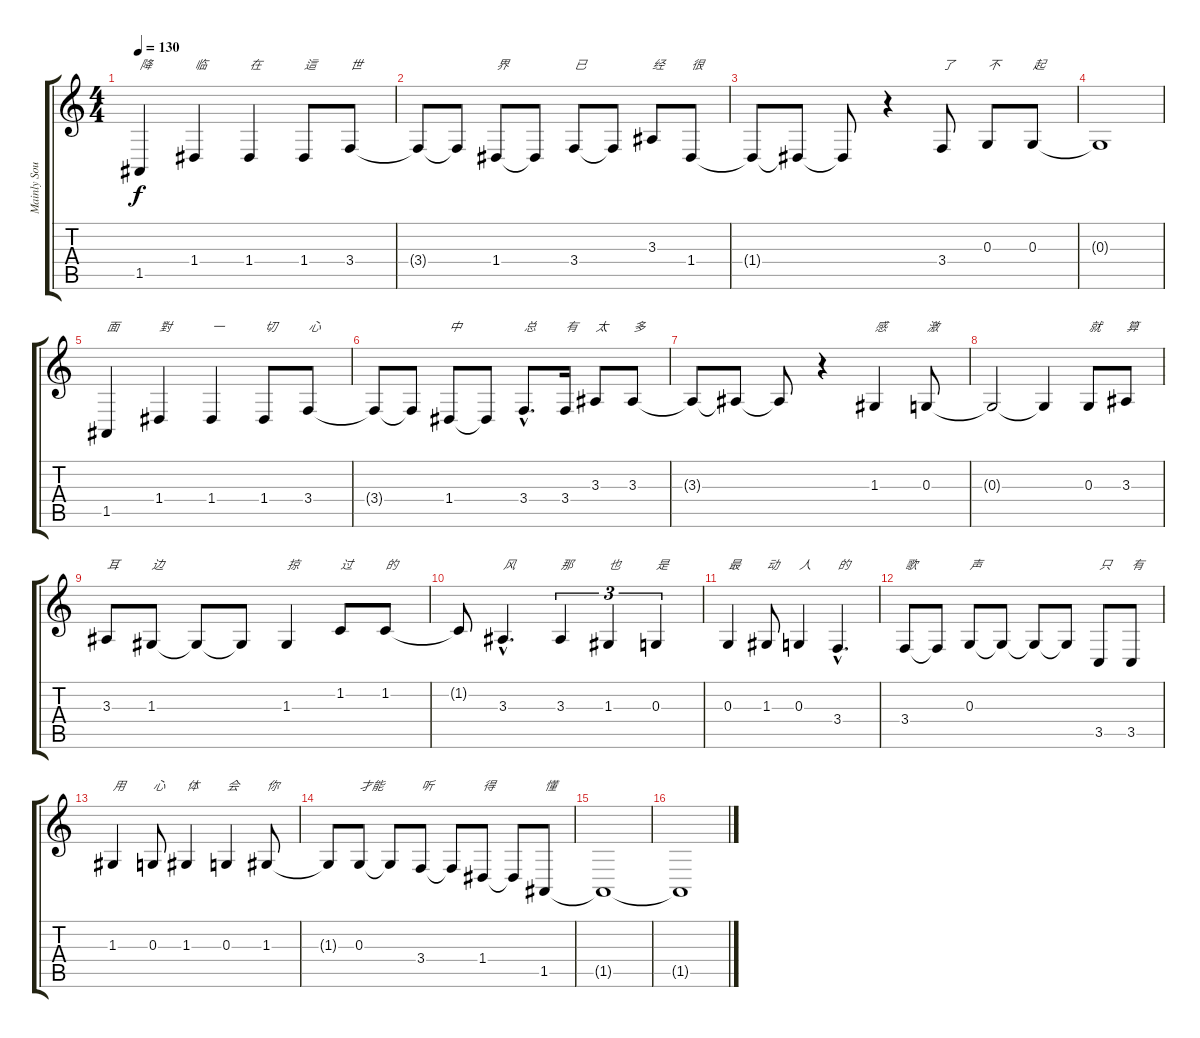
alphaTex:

\track ("Mainly Sound" "Mainly Sou") {instrument viola}
\staff {score tabs}
\tuning (E4 B3 G3 D3 A2 E2) {hide}
\ts (4 4)
\tempo 130
\clef g2
\ks c
1.5.4{txt "降" dy f} 1.4.4{txt "临"} 1.4.4{txt "在"} 1.4.8{txt "這"} 3.4.8{txt "世"} |
3.4{t}.8 3.4{t}.8 1.4.8{txt "界"} 1.4{t}.8 3.4.8{txt "已"} 3.4{t}.8 3.3.8{txt "经"} 1.4.8{txt "很"} |
1.4{t}.8 1.4{t}.8 1.4{t}.8 r.4 3.4.8{txt "了"} 0.3.8{txt "不"} 0.3.8{txt "起"} |
0.3{t}.1 |
1.5.4{txt "面"} 1.4.4{txt "對"} 1.4.4{txt "一"} 1.4.8{txt "切"} 3.4.8{txt "心"} |
3.4{t}.8 3.4{t}.8 1.4.8{txt "中"} 1.4{t}.8 3.4{hac}.8{d txt "总"} 3.4.16{txt "有"} 3.3.8{txt "太"} 3.3.8{txt "多"} |
3.3{t}.8 3.3{t}.8 3.3{t}.8 r.4 1.3.4{txt "感"} 0.3.8{txt "激"} |
0.3{t}.2 0.3{t}.4 0.3.8{txt "就"} 3.3.8{txt "算"} |
3.3.8{txt "耳"} 1.3.8{txt "边"} 1.3{t}.8 1.3{t}.8 1.3.4{txt "掠"} 1.2.8{txt "过"} 1.2.8{txt "的"} |
1.2{t}.8 3.3{hac}.4{d txt "风"} 3.3.4{tu (3 2) txt "那"} 1.3.4{tu (3 2) txt "也"} 0.3.4{tu (3 2) txt "是"} |
0.3.4{txt "最"} 1.3.8{txt "动"} 0.3.4{txt "人"} 3.4{hac}.4{d txt "的"} |
3.4.8{txt "歌"} 3.4{t}.8 0.3.8{txt "声"} 0.3{t}.8 0.3{t}.8 0.3{t}.8 3.5.8{txt "只"} 3.5.8{txt "有"} |
1.3.4{txt "用"} 0.3.8{txt "心"} 1.3.4{txt "体"} 0.3.4{txt "会"} 1.3.8{txt "你"} |
1.3{t}.8 0.3.8{txt "才能"} 0.3{t}.8 3.4.8{txt "听"} 3.4{t}.8 1.4.8{txt "得"} 1.4{t}.8 1.5.8{txt "懂"} |
1.5{t}.1 |
1.5{t}.1
